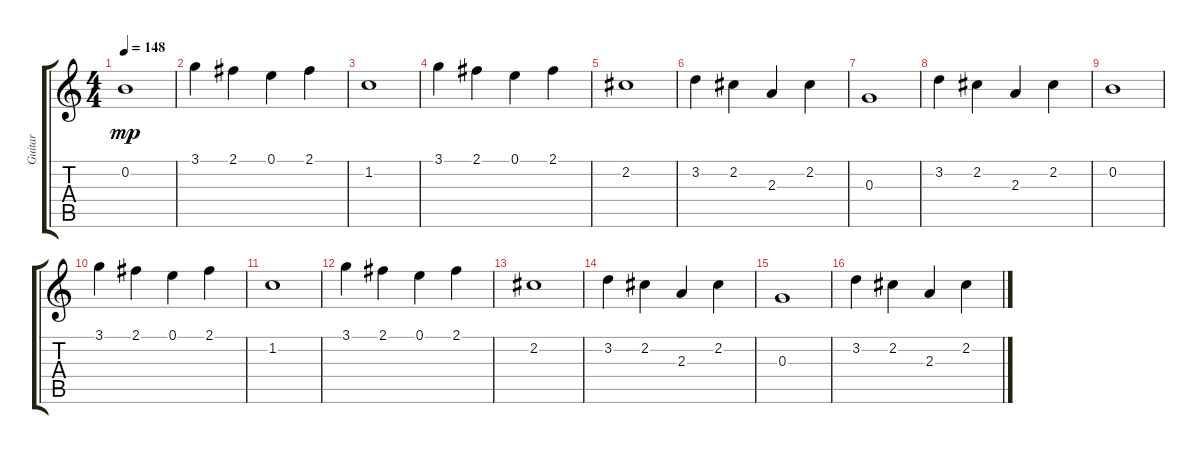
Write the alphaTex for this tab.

\track ("Guitar" "Guitar") {instrument distortionguitar}
\staff {score tabs}
\tuning (E4 B3 G3 D3 A2 E2) {hide}
\ts (4 4)
\tempo 148
\clef g2
\ks c
0.2.1{dy mp} |
3.1.4 2.1.4 0.1.4 2.1.4 |
1.2.1 |
3.1.4 2.1.4 0.1.4 2.1.4 |
2.2.1 |
3.2.4 2.2.4 2.3.4 2.2.4 |
0.3.1 |
3.2.4 2.2.4 2.3.4 2.2.4 |
0.2.1 |
3.1.4 2.1.4 0.1.4 2.1.4 |
1.2.1 |
3.1.4 2.1.4 0.1.4 2.1.4 |
2.2.1 |
3.2.4 2.2.4 2.3.4 2.2.4 |
0.3.1 |
3.2.4 2.2.4 2.3.4 2.2.4
